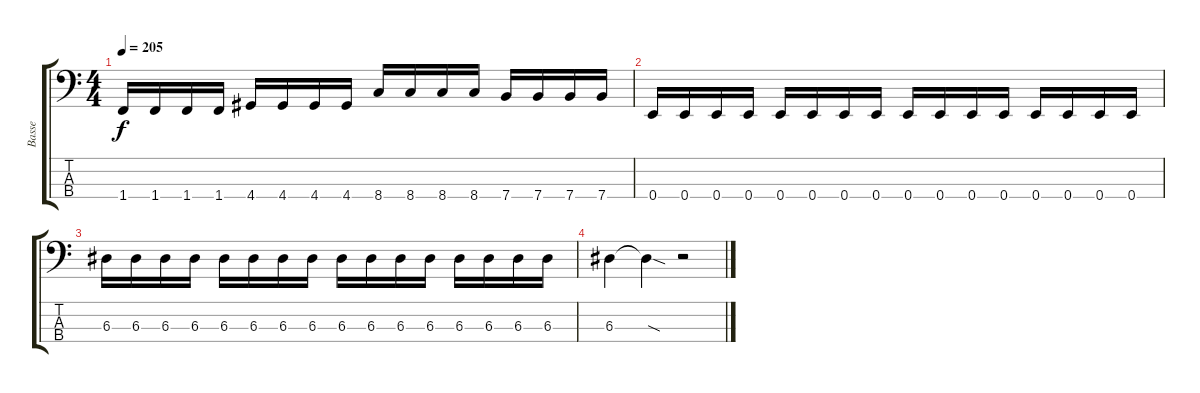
\track ("Basse" "Basse") {instrument electricbassfinger}
\staff {score tabs}
\tuning (G2 D2 A1 E1) {hide}
\ts (4 4)
\tempo 205
\clef f4
\ks c
1.4.16{dy f} 1.4.16 1.4.16 1.4.16 4.4.16 4.4.16 4.4.16 4.4.16 8.4.16 8.4.16 8.4.16 8.4.16 7.4.16 7.4.16 7.4.16 7.4.16 |
0.4.16 0.4.16 0.4.16 0.4.16 0.4.16 0.4.16 0.4.16 0.4.16 0.4.16 0.4.16 0.4.16 0.4.16 0.4.16 0.4.16 0.4.16 0.4.16 |
6.3.16 6.3.16 6.3.16 6.3.16 6.3.16 6.3.16 6.3.16 6.3.16 6.3.16 6.3.16 6.3.16 6.3.16 6.3.16 6.3.16 6.3.16 6.3.16 |
6.3.4 6.3{sod t}.4 r.2
